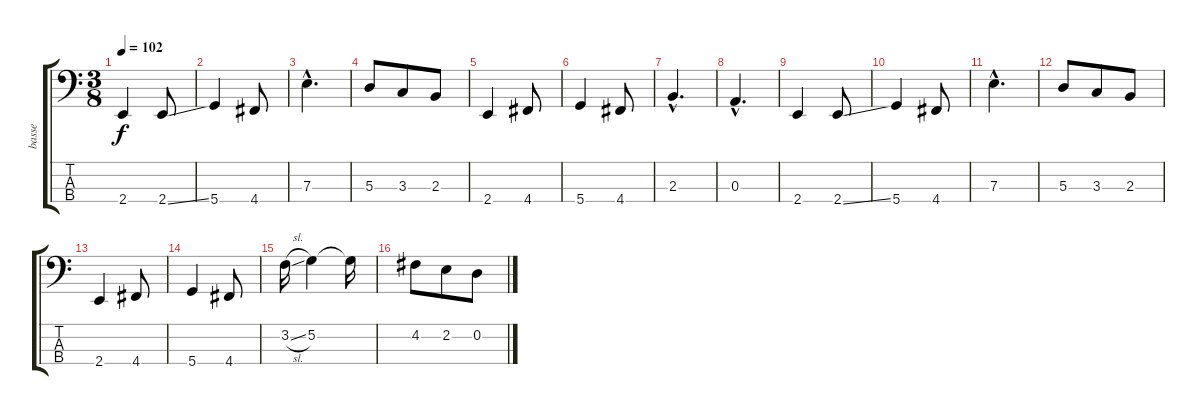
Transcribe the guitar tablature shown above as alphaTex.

\track ("basse" "basse") {instrument electricbassfinger}
\staff {score tabs}
\tuning (G2 D2 A1 D1) {hide}
\ts (3 8)
\tempo 102
\clef f4
\ks c
2.4.4{dy f instrument electricbassfinger} 2.4{ss}.8 |
5.4.4 4.4.8 |
7.3{hac}.4{d} |
5.3.8 3.3.8 2.3.8 |
2.4.4 4.4.8 |
5.4.4 4.4.8 |
2.3{hac}.4{d} |
0.3{hac}.4{d} |
2.4.4 2.4{ss}.8 |
5.4.4 4.4.8 |
7.3{hac}.4{d} |
5.3.8 3.3.8 2.3.8 |
2.4.4 4.4.8 |
5.4.4 4.4.8 |
3.2{sl}.16 5.2.4 5.2{t}.16 |
4.2.8 2.2.8 0.2.8
